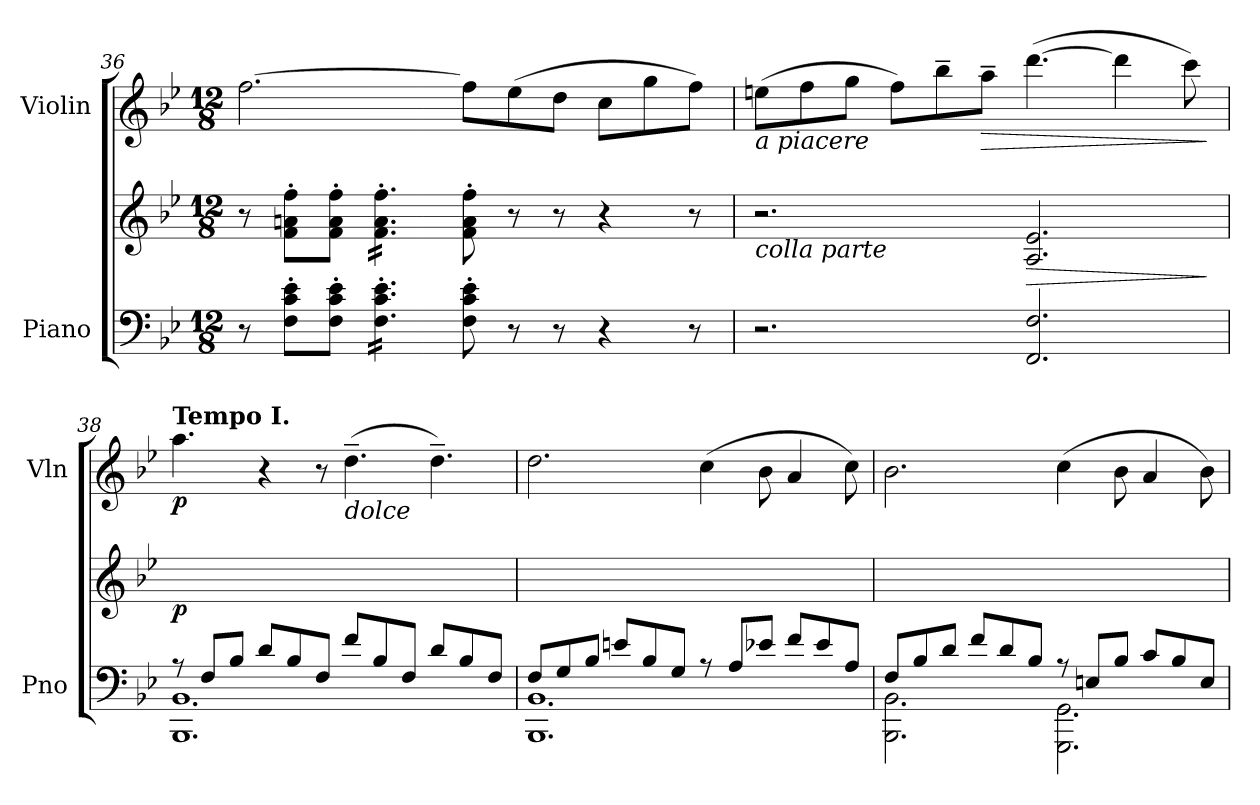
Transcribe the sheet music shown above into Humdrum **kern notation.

**kern	**kern	**dynam	**kern	**dynam
*part2	*part2	*part2	*part1	*part1
*staff3	*staff2	*staff2/3	*staff1	*staff1
*I"Piano	*	*	*I"Violin	*
*I'Pno	*	*	*I'Vln	*
*clefF4	*clefG2	*	*clefG2	*
*k[b-e-]	*k[b-e-]	*	*k[b-e-]	*
*M12/8	*M12/8	*	*M12/8	*
=36	=36	=36	=36	=36
8r	8r	.	[2.ff\	.
8F\' 8c\' 8e-\'L	8f\' 8an\' 8ff\'L	.	.	.
8F\' 8c\' 8e-\'J	8f\' 8a\' 8ff\'J	.	.	.
*tremolo	*	*	*	*
*	*tremolo	*	*	*
16F\' 16c\' 16e-\'LL	16f\' 16a\' 16ff\'LL	.	.	.
16F\' 16c\' 16e-\'	16f\' 16a\' 16ff\'	.	.	.
16F\' 16c\' 16e-\'	16f\' 16a\' 16ff\'	.	.	.
16F\' 16c\' 16e-\'	16f\' 16a\' 16ff\'	.	.	.
16F\' 16c\' 16e-\'	16f\' 16a\' 16ff\'	.	.	.
16F\' 16c\' 16e-\'JJ	16f\' 16a\' 16ff\'JJ	.	.	.
*	*Xtremolo	*	*	*
*Xtremolo	*	*	*	*
8F\' 8c\' 8e-\'	8f\' 8a\' 8ff\'	.	8ff\L]	.
8r	8r	.	(8ee-\	.
8r	8r	.	8dd\J	.
4r	4r	.	8cc\L	.
.	.	.	8gg\	.
8r	8r	.	8ff\J)	.
=37	=37	=37	=37	=37
!	!	!	!LO:TX:b:i:t=a piacere	!
!	!LO:TX:b:i:t=colla parte	!	!	!
2.r	2.r	.	(8een\L	.
.	.	.	8ff\	.
.	.	.	8gg\J	.
.	.	.	8ff\L)	.
.	.	.	8bb-~\	.
!	!	!	!	!LO:HP:b
.	.	.	8aa~\J	>
!	!	!LO:HP:b	!	!
2.FF/ 2.F/	2.A/ 2.e-/	>	([4.ddd\	.
.	.	.	4ddd\]	.
.	.	.	8ccc\)	.
.	.	]	.	]
!!LO:PB:g=z
=38	=38	=38	=38	=38
*^	*	*	*	*
!	!	!	!	!LO:TX:a:B:t=Tempo I.	!
!	!	!	!LO:DY:b	!	!LO:DY:b
8r	1.BBB- 1.BB-	1.ryy	p	4.aa\	p
8F/L	.	.	.	.	.
8B-/J	.	.	.	.	.
8d/L	.	.	.	4r	.
8B-/	.	.	.	.	.
8F/J	.	.	.	8r	.
!	!	!	!	!LO:TX:b:i:t=dolce	!
8f/L	.	.	.	(4.dd~\	.
8B-/	.	.	.	.	.
8F/J	.	.	.	.	.
8d/L	.	.	.	4.dd~\)	.
8B-/	.	.	.	.	.
8F/J	.	.	.	.	.
=39	=39	=39	=39	=39	=39
8F/L	1.BBB- 1.BB-	1.ryy	.	2.dd\	.
8G/	.	.	.	.	.
8B-/J	.	.	.	.	.
8en/L	.	.	.	.	.
8B-/	.	.	.	.	.
8G/J	.	.	.	.	.
8r	.	.	.	(4cc\	.
8A/L	.	.	.	.	.
8e-X/J	.	.	.	8b-\	.
8f/L	.	.	.	4a/	.
8e-/	.	.	.	.	.
8A/J	.	.	.	8cc\)	.
=40	=40	=40	=40	=40	=40
8F/L	2.BBB-\ 2.BB-\	1.ryy	.	2.b-\	.
8B-/	.	.	.	.	.
8d/J	.	.	.	.	.
8f/L	.	.	.	.	.
8d/	.	.	.	.	.
8B-/J	.	.	.	.	.
8r	2.GGG\ 2.GG\	.	.	(4cc\	.
8En/L	.	.	.	.	.
8B-/J	.	.	.	8b-\	.
8c/L	.	.	.	4a/	.
8B-/	.	.	.	.	.
8E/J	.	.	.	8b-\)	.
*v	*v	*	*	*	*
=	=	=	=	=
*-	*-	*-	*-	*-
